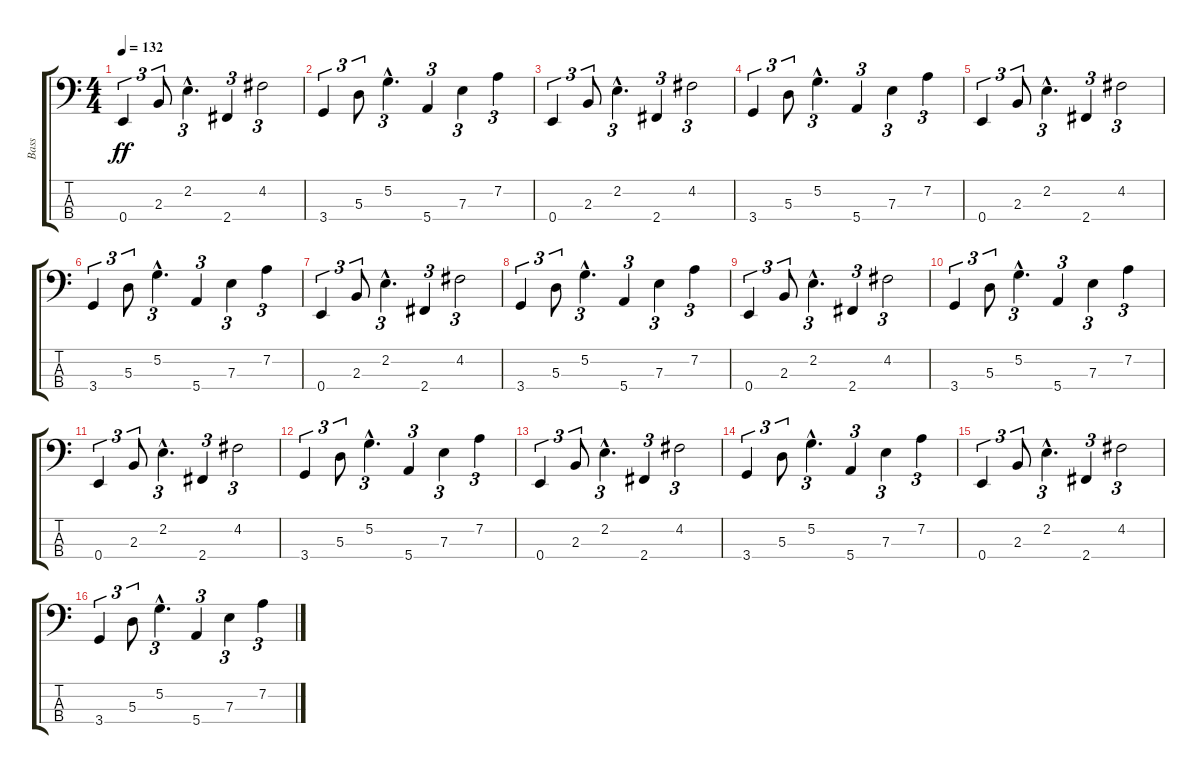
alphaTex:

\track ("Bass" "Bass") {instrument fretlessbass}
\staff {score tabs}
\tuning (G2 D2 A1 E1) {hide}
\ts (4 4)
\tempo 132
\clef f4
\ks c
0.4.4{tu (3 2) dy ff} 2.3.8{tu (3 2)} 2.2{hac}.4{d tu (3 2)} 2.4.4{tu (3 2)} 4.2.2{tu (3 2)} |
3.4.4{tu (3 2)} 5.3.8{tu (3 2)} 5.2{hac}.4{d tu (3 2)} 5.4.4{tu (3 2)} 7.3.4{tu (3 2)} 7.2.4{tu (3 2)} |
0.4.4{tu (3 2)} 2.3.8{tu (3 2)} 2.2{hac}.4{d tu (3 2)} 2.4.4{tu (3 2)} 4.2.2{tu (3 2)} |
3.4.4{tu (3 2)} 5.3.8{tu (3 2)} 5.2{hac}.4{d tu (3 2)} 5.4.4{tu (3 2)} 7.3.4{tu (3 2)} 7.2.4{tu (3 2)} |
0.4.4{tu (3 2)} 2.3.8{tu (3 2)} 2.2{hac}.4{d tu (3 2)} 2.4.4{tu (3 2)} 4.2.2{tu (3 2)} |
3.4.4{tu (3 2)} 5.3.8{tu (3 2)} 5.2{hac}.4{d tu (3 2)} 5.4.4{tu (3 2)} 7.3.4{tu (3 2)} 7.2.4{tu (3 2)} |
0.4.4{tu (3 2)} 2.3.8{tu (3 2)} 2.2{hac}.4{d tu (3 2)} 2.4.4{tu (3 2)} 4.2.2{tu (3 2)} |
3.4.4{tu (3 2)} 5.3.8{tu (3 2)} 5.2{hac}.4{d tu (3 2)} 5.4.4{tu (3 2)} 7.3.4{tu (3 2)} 7.2.4{tu (3 2)} |
0.4.4{tu (3 2)} 2.3.8{tu (3 2)} 2.2{hac}.4{d tu (3 2)} 2.4.4{tu (3 2)} 4.2.2{tu (3 2)} |
3.4.4{tu (3 2)} 5.3.8{tu (3 2)} 5.2{hac}.4{d tu (3 2)} 5.4.4{tu (3 2)} 7.3.4{tu (3 2)} 7.2.4{tu (3 2)} |
0.4.4{tu (3 2)} 2.3.8{tu (3 2)} 2.2{hac}.4{d tu (3 2)} 2.4.4{tu (3 2)} 4.2.2{tu (3 2)} |
3.4.4{tu (3 2)} 5.3.8{tu (3 2)} 5.2{hac}.4{d tu (3 2)} 5.4.4{tu (3 2)} 7.3.4{tu (3 2)} 7.2.4{tu (3 2)} |
0.4.4{tu (3 2)} 2.3.8{tu (3 2)} 2.2{hac}.4{d tu (3 2)} 2.4.4{tu (3 2)} 4.2.2{tu (3 2)} |
3.4.4{tu (3 2)} 5.3.8{tu (3 2)} 5.2{hac}.4{d tu (3 2)} 5.4.4{tu (3 2)} 7.3.4{tu (3 2)} 7.2.4{tu (3 2)} |
0.4.4{tu (3 2)} 2.3.8{tu (3 2)} 2.2{hac}.4{d tu (3 2)} 2.4.4{tu (3 2)} 4.2.2{tu (3 2)} |
3.4.4{tu (3 2)} 5.3.8{tu (3 2)} 5.2{hac}.4{d tu (3 2)} 5.4.4{tu (3 2)} 7.3.4{tu (3 2)} 7.2.4{tu (3 2)}
